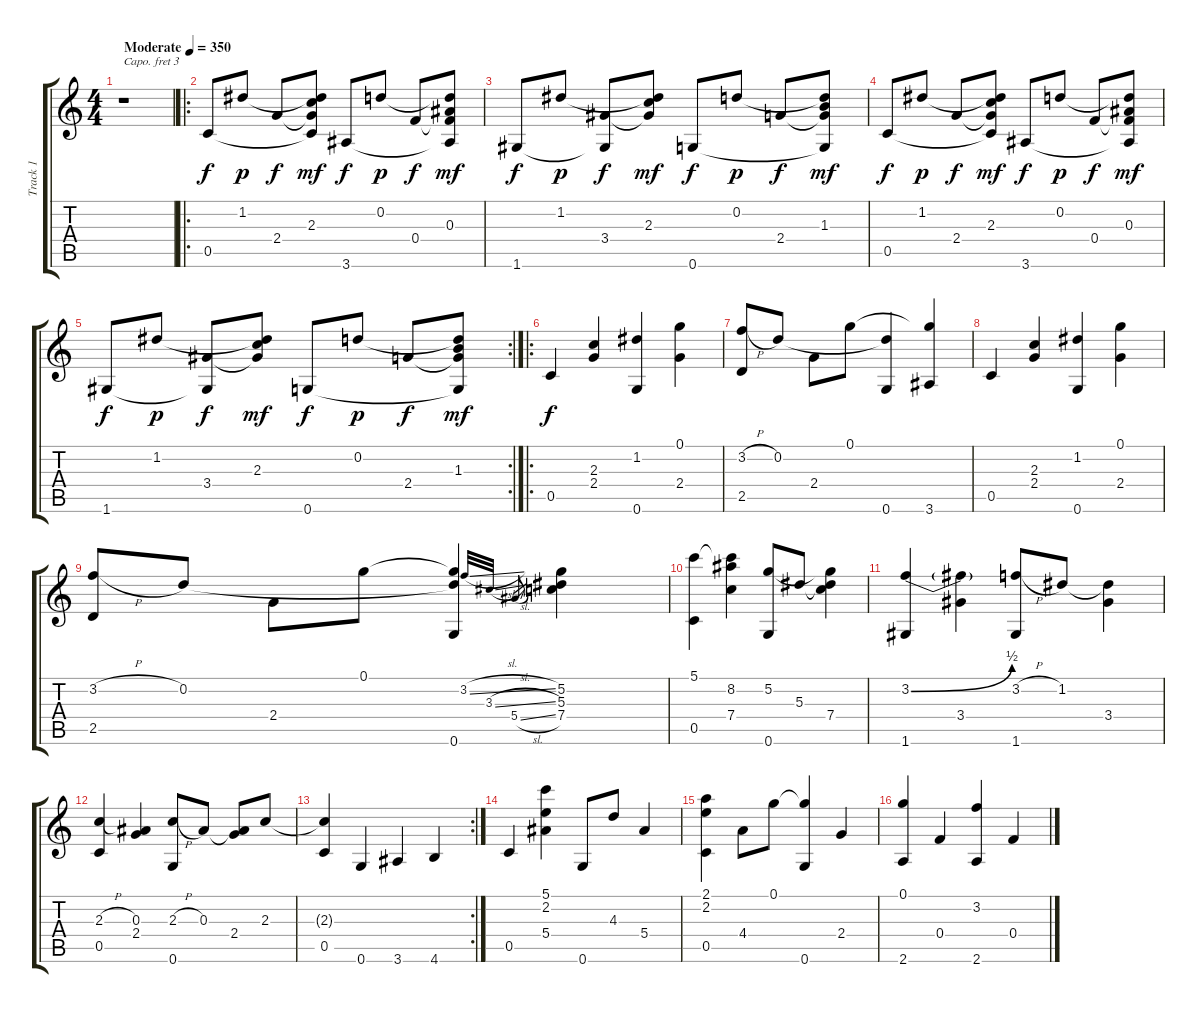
\track ("Track 1" "Track 1") {instrument acousticguitarsteel}
\staff {score tabs}
\capo 3
\tuning (E4 B3 G3 D3 A2 E2) {hide}
\ts (4 4)
\tempo (350 "Moderate")
\clef g2
\ks c
r.1{dy f instrument acousticguitarsteel} |
\ro
0.5.8 1.2.8{dy p} 2.4.8{dy f} (1.2{t} 2.3 2.4{t} 0.5{t}).8{dy mf} 3.6.8{dy f} 0.2.8{dy p} 0.4.8{dy f} (0.2{t} 0.3 0.4{t} 3.6{t}).8{dy mf} |
1.6.8{dy f} 1.2.8{dy p} (3.4 1.6{t}).8{dy f} (1.2{t} 2.3 3.4{t}).8{dy mf} 0.6.8{dy f} 0.2.8{dy p} 2.4.8{dy f} (0.2{t} 1.3 2.4{t} 0.6{t}).8{dy mf} |
0.5.8{dy f} 1.2.8{dy p} 2.4.8{dy f} (1.2{t} 2.3 2.4{t} 0.5{t}).8{dy mf} 3.6.8{dy f} 0.2.8{dy p} 0.4.8{dy f} (0.2{t} 0.3 0.4{t} 3.6{t}).8{dy mf} |
\rc 2
1.6.8{dy f} 1.2.8{dy p} (3.4 1.6{t}).8{dy f} (1.2{t} 2.3 3.4{t}).8{dy mf} 0.6.8{dy f} 0.2.8{dy p} 2.4.8{dy f} (0.2{t} 1.3 2.4{t} 0.6{t}).8{dy mf} |
\ro
0.5.4{dy f} (2.3 2.4).4 (1.2 0.6).4 (0.1 2.4).4 |
(3.2{h} 2.5).8 0.2.8 2.4.8 0.1.8 (0.2{t} 0.6).4 (0.1{t} 3.6).4 |
0.5.4 (2.3 2.4).4 (1.2 0.6).4 (0.1 2.4).4 |
(3.2{h} 2.5).8 0.2.8 2.4.8 0.1.8 (0.1{t} 0.2{t} 0.6).4 3.2{sl}.32{gr onbeat} 3.3{sl}.32{gr onbeat} 5.4{sl}.32{gr} (5.2 5.3 7.4).4 |
(5.1 0.5).4 (5.1{t} 8.2 7.4).4 (5.2 0.6).8 5.3.8 (5.2{t} 5.3{t} 7.4).4 |
(3.2{be (bend 0 0 60 2)} 1.6).4 (3.2{t} 3.4).4 (3.2{h} 1.6).8 1.2.8 (1.2{t} 3.4).4 |
(2.3{h} 0.5).4 (0.3 2.4).4 (2.3{h} 0.6).8 0.3.8 (0.3{t} 2.4).8 2.3.8 |
\rc 2
(2.3{t} 0.5).4 0.6.4 3.6.4 4.6.4 |
0.5.4 (5.1 2.2 5.4).4 0.6.8 4.3.8 5.4.4 |
(2.1 2.2 0.5).4 4.4.8 0.1.8 (0.1{t} 0.6).4 2.4.4 |
(0.1 2.6).4 0.4.4 (3.2 2.6).4 0.4.4
